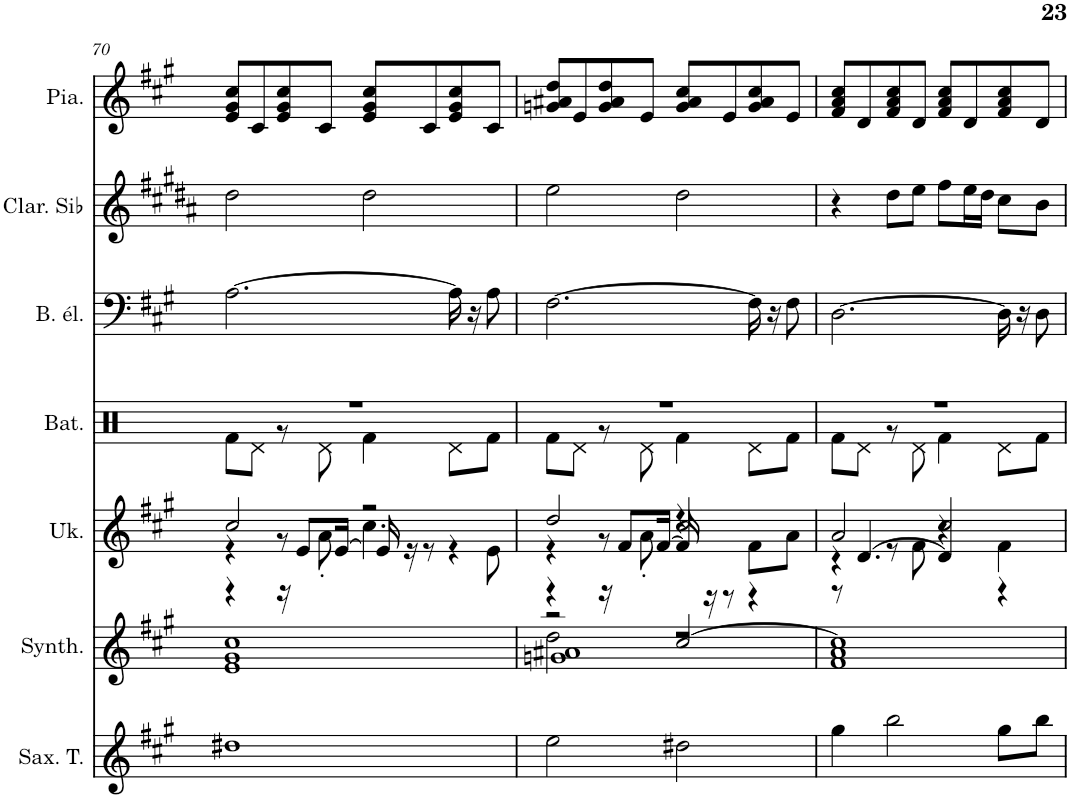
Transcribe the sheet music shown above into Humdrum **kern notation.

**kern	**kern	**kern	**kern	**kern	**kern	**kern
*part7	*part6	*part5	*part4	*part3	*part2	*part1
*staff7	*staff6	*staff5	*staff4	*staff3	*staff2	*staff1
*I"Saxophone Ténor, ** 5	*I"Synthétiseur d'instruments à cordes, ** 4	*I"Ukulélé, ** 3	*I"Batterie, ** DRUMS	*I"Basse électrique, ** 9	*I"Clarinette en Sib	*I"Piano
*I'Sax. T.	*I'Synth.	*I'Uk.	*I'Bat.	*I'B. él.	*I'Clar. Sib	*I'Pia.
!!LO:PB:g=z
*clefG2	*clefG2	*clefG2	*clefX	*clefF4	*clefG2	*clefG2
*Trd8c14	*	*	*	*Trd7c12	*Trd1c2	*
*k[f#c#g#]	*k[f#c#g#]	*k[f#c#g#]	*k[]	*k[f#c#g#]	*k[f#c#g#d#a#]	*k[f#c#g#]
*M4/4	*M4/4	*M4/4	*M4/4	*M4/4	*M4/4	*M4/4
=70	=70	=70	=70	=70	=70	=70
*	*	*^	*^	*	*	*
*	*	*	*^	*	*	*	*	*
1dd#X	1e 1g# 1cc#	2cc#/	4r	4r	1r	8Rf\L	[2.A\	2dd#\	8e/ 8g#/ 8cc#/L
.	.	.	.	.	.	8Rd\J	.	.	8c#/
.	.	.	8r	16r	.	8r	.	.	8e/ 8g#/ 8cc#/
.	.	.	.	8e/L	.	.	.	.	.
.	.	.	8a'\	.	.	8Rd\	.	.	8c#/J
.	.	.	.	[16e/Jk	.	.	.	.	.
.	.	2r	4.cc#\	16e/]	.	4Rf\	.	2dd#\	8e/ 8g#/ 8cc#/L
.	.	.	.	16r	.	.	.	.	.
.	.	.	.	8r	.	.	.	.	8c#/
.	.	.	.	4r	.	8Rd\L	16A\]	.	8e/ 8g#/ 8cc#/
.	.	.	.	.	.	.	16r	.	.
.	.	.	8e\	.	.	8Rf\J	8A\	.	8c#/J
=71	=71	=71	=71	=71	=71	=71	=71	=71	=71
*	*^	*	*	*	*	*	*	*	*
*	*	*^	*	*	*	*	*	*	*	*
2ee\	2r	2dd\	1gn 1a#X	2dd/	4r	4r	1r	8Rf\L	[2.F#\	2ee\	8gn/ 8a#X/ 8dd/L
.	.	.	.	.	.	.	.	8Rd\J	.	.	8e/
.	.	.	.	.	8r	16r	.	8r	.	.	8g/ 8a#/ 8dd/
.	.	.	.	.	.	8f#/L	.	.	.	.	.
.	.	.	.	.	8a'\	.	.	8Rd\	.	.	8e/J
.	.	.	.	.	.	[16f#/Jk	.	.	.	.	.
2dd#X\	[2cc#/	2r	.	2cc#/	4r	16f#/]	.	4Rf\	.	2dd#\	8g/ 8a#/ 8cc#/L
.	.	.	.	.	.	16r	.	.	.	.	.
.	.	.	.	.	.	8r	.	.	.	.	8e/
.	.	.	.	.	8f#\L	4r	.	8Rd\L	16F#\]	.	8g/ 8a#/ 8cc#/
.	.	.	.	.	.	.	.	.	16r	.	.
.	.	.	.	.	8a\J	.	.	8Rf\J	8F#\	.	8e/J
*	*	*v	*v	*	*	*	*	*	*	*	*
=72	=72	=72	=72	=72	=72	=72	=72	=72	=72	=72
4gg#\	1cc#]	1f# 1a	2a/	4r	8r	1r	8Rf\L	[2.D\	4r	8f#/ 8a/ 8cc#/L
.	.	.	.	.	[4.d/	.	8Rd\J	.	.	8d/
2bb\	.	.	.	8r	.	.	8r	.	8dd#\L	8f#/ 8a/ 8cc#/
.	.	.	.	8f#\	.	.	8Rd\	.	8ee\J	8d/J
.	.	.	2cc#/	4r	4d/]	.	4Rf\	.	8ff#\L	8f#/ 8a/ 8cc#/L
.	.	.	.	.	.	.	.	.	16ee\L	8d/
.	.	.	.	.	.	.	.	.	16dd#\JJ	.
8gg#\L	.	.	.	4f#\	4r	.	8Rd\L	16D\]	8cc#\L	8f#/ 8a/ 8cc#/
.	.	.	.	.	.	.	.	16r	.	.
8bb\J	.	.	.	.	.	.	8Rf\J	8D\	8b\J	8d/J
*	*v	*v	*	*	*	*v	*v	*	*	*
*	*	*v	*v	*v	*	*	*	*
=	=	=	=	=	=	=
*-	*-	*-	*-	*-	*-	*-
